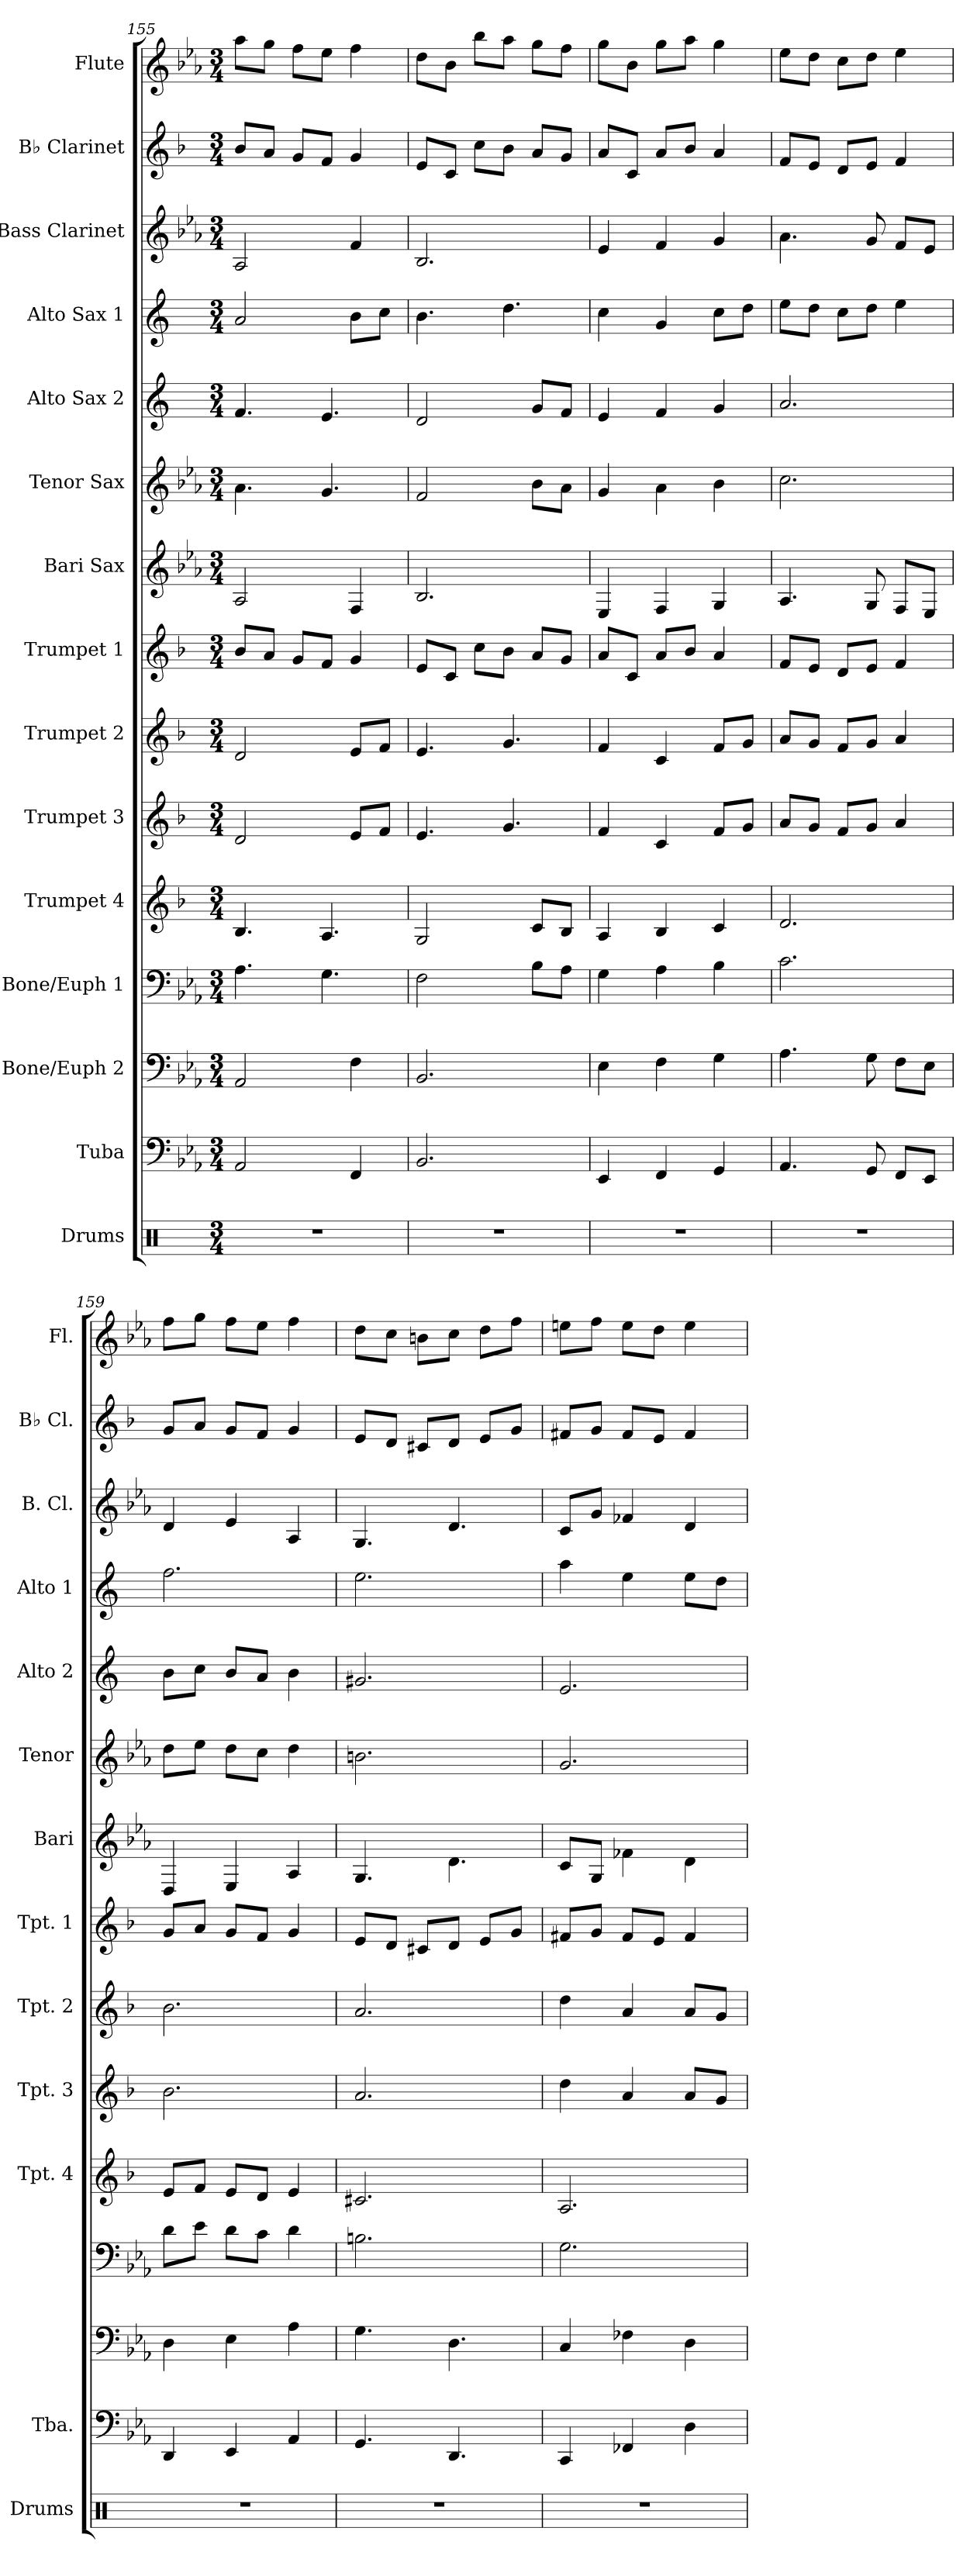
**kern	**kern	**kern	**kern	**kern	**kern	**kern	**kern	**kern	**kern	**kern	**kern	**kern	**kern	**kern
*part15	*part14	*part13	*part12	*part11	*part10	*part9	*part8	*part7	*part6	*part5	*part4	*part3	*part2	*part1
*staff15	*staff14	*staff13	*staff12	*staff11	*staff10	*staff9	*staff8	*staff7	*staff6	*staff5	*staff4	*staff3	*staff2	*staff1
*I"Drums	*I"Tuba	*I"Bone/Euph 2	*I"Bone/Euph 1	*I"Trumpet 4	*I"Trumpet 3	*I"Trumpet 2	*I"Trumpet 1	*I"Bari Sax	*I"Tenor Sax	*I"Alto Sax 2	*I"Alto Sax 1	*I"Bass Clarinet	*I"B♭ Clarinet	*I"Flute
*I'Drums	*I'Tba.	*	*	*I'Tpt. 4	*I'Tpt. 3	*I'Tpt. 2	*I'Tpt. 1	*I'Bari	*I'Tenor	*I'Alto 2	*I'Alto 1	*I'B. Cl.	*I'B♭ Cl.	*I'Fl.
*clefX	*clefF4	*clefF4	*clefF4	*clefG2	*clefG2	*clefG2	*clefG2	*clefG2	*clefG2	*clefG2	*clefG2	*clefG2	*clefG2	*clefG2
*	*	*	*	*ITrd1c2	*ITrd1c2	*ITrd1c2	*ITrd1c2	*ITrd12c21	*ITrd8c14	*ITrd5c9	*ITrd5c9	*ITrd8c14	*ITrd1c2	*
*k[]	*k[b-e-a-]	*k[b-e-a-]	*k[b-e-a-]	*k[b-e-a-]	*k[b-e-a-]	*k[b-e-a-]	*k[b-e-a-]	*k[b-e-a-]	*k[b-e-a-]	*k[b-e-a-]	*k[b-e-a-]	*k[b-e-a-]	*k[b-e-a-]	*k[b-e-a-]
*M3/4	*M3/4	*M3/4	*M3/4	*M3/4	*M3/4	*M3/4	*M3/4	*M3/4	*M3/4	*M3/4	*M3/4	*M3/4	*M3/4	*M3/4
=155	=155	=155	=155	=155	=155	=155	=155	=155	=155	=155	=155	=155	=155	=155
2.r	2AA-/	2AA-/	4.A-\	4.A-/	2c/	2c/	8a-/L	2AA-/	4.A-\	4.A-/	2c/	2AA-/	8a-/L	8aa-\L
.	.	.	.	.	.	.	8g/J	.	.	.	.	.	8g/J	8gg\J
.	.	.	.	.	.	.	8f/L	.	.	.	.	.	8f/L	8ff\L
.	.	.	4.G\	4.G/	.	.	8e-/J	.	4.G/	4.G/	.	.	8e-/J	8ee-\J
.	4FF/	4F\	.	.	8d/L	8d/L	4f/	4FF/	.	.	8d\L	4F/	4f/	4ff\
.	.	.	.	.	8e-/J	8e-/J	.	.	.	.	8e-\J	.	.	.
=156	=156	=156	=156	=156	=156	=156	=156	=156	=156	=156	=156	=156	=156	=156
2.r	2.BB-/	2.BB-/	2F\	2F/	4.d/	4.d/	8d/L	2.BB-/	2F/	2F/	4.d\	2.BB-/	8d/L	8dd\L
.	.	.	.	.	.	.	8B-/J	.	.	.	.	.	8B-/J	8b-\J
.	.	.	.	.	.	.	8b-\L	.	.	.	.	.	8b-\L	8bb-\L
.	.	.	.	.	4.f/	4.f/	8a-\J	.	.	.	4.f\	.	8a-\J	8aa-\J
.	.	.	8B-\L	8B-/L	.	.	8g/L	.	8B-\L	8B-/L	.	.	8g/L	8gg\L
.	.	.	8A-\J	8A-/J	.	.	8f/J	.	8A-\J	8A-/J	.	.	8f/J	8ff\J
=157	=157	=157	=157	=157	=157	=157	=157	=157	=157	=157	=157	=157	=157	=157
2.r	4EE-/	4E-\	4G\	4G/	4e-/	4e-/	8g/L	4EE-/	4G/	4G/	4e-\	4E-/	8g/L	8gg\L
.	.	.	.	.	.	.	8B-/J	.	.	.	.	.	8B-/J	8b-\J
.	4FF/	4F\	4A-\	4A-/	4B-/	4B-/	8g/L	4FF/	4A-\	4A-/	4B-/	4F/	8g/L	8gg\L
.	.	.	.	.	.	.	8a-/J	.	.	.	.	.	8a-/J	8aa-\J
.	4GG/	4G\	4B-\	4B-/	8e-/L	8e-/L	4g/	4GG/	4B-\	4B-/	8e-\L	4G/	4g/	4gg\
.	.	.	.	.	8f/J	8f/J	.	.	.	.	8f\J	.	.	.
=158	=158	=158	=158	=158	=158	=158	=158	=158	=158	=158	=158	=158	=158	=158
2.r	4.AA-/	4.A-\	2.c\	2.c/	8g/L	8g/L	8e-/L	4.AA-/	2.c\	2.c/	8g\L	4.A-\	8e-/L	8ee-\L
.	.	.	.	.	8f/J	8f/J	8d/J	.	.	.	8f\J	.	8d/J	8dd\J
.	.	.	.	.	8e-/L	8e-/L	8c/L	.	.	.	8e-\L	.	8c/L	8cc\L
.	8GG/	8G\	.	.	8f/J	8f/J	8d/J	8GG/	.	.	8f\J	8G/	8d/J	8dd\J
.	8FF/L	8F\L	.	.	4g/	4g/	4e-/	8FF/L	.	.	4g\	8F/L	4e-/	4ee-\
.	8EE-/J	8E-\J	.	.	.	.	.	8EE-/J	.	.	.	8E-/J	.	.
=159	=159	=159	=159	=159	=159	=159	=159	=159	=159	=159	=159	=159	=159	=159
2.r	4DD/	4D\	8d\L	8d/L	2.a-\	2.a-\	8f/L	4DD/	8d\L	8d\L	2.a-\	4D/	8f/L	8ff\L
.	.	.	8e-\J	8e-/J	.	.	8g/J	.	8e-\J	8e-\J	.	.	8g/J	8gg\J
.	4EE-/	4E-\	8d\L	8d/L	.	.	8f/L	4EE-/	8d\L	8d/L	.	4E-/	8f/L	8ff\L
.	.	.	8c\J	8c/J	.	.	8e-/J	.	8c\J	8c/J	.	.	8e-/J	8ee-\J
.	4AA-/	4A-\	4d\	4d/	.	.	4f/	4AA-/	4d\	4d\	.	4AA-/	4f/	4ff\
=160	=160	=160	=160	=160	=160	=160	=160	=160	=160	=160	=160	=160	=160	=160
2.r	4.GG/	4.G\	2.Bn\	2.Bn/	2.g/	2.g/	8d/L	4.GG/	2.Bn\	2.Bn/	2.g\	4.GG/	8d/L	8dd\L
.	.	.	.	.	.	.	8c/J	.	.	.	.	.	8c/J	8cc\J
.	.	.	.	.	.	.	8Bn/L	.	.	.	.	.	8Bn/L	8bn\L
.	4.DD/	4.D\	.	.	.	.	8c/J	4.D\	.	.	.	4.D/	8c/J	8cc\J
.	.	.	.	.	.	.	8d/L	.	.	.	.	.	8d/L	8dd\L
.	.	.	.	.	.	.	8f/J	.	.	.	.	.	8f/J	8ff\J
!!LO:PB:g=z
=161	=161	=161	=161	=161	=161	=161	=161	=161	=161	=161	=161	=161	=161	=161
2.r	4CC/	4C/	2.G\	2.G/	4cc\	4cc\	8en/L	8C/L	2.G/	2.G/	4cc\	8C/L	8en/L	8een\L
.	.	.	.	.	.	.	8f/J	8GG/J	.	.	.	8G/J	8f/J	8ff\J
.	4FF-X/	4F-X\	.	.	4g/	4g/	8e/L	4F-X\	.	.	4g\	4F-X/	8e/L	8ee\L
.	.	.	.	.	.	.	8d/J	.	.	.	.	.	8d/J	8dd\J
.	4D\	4D\	.	.	8g/L	8g/L	4e/	4D\	.	.	8g\L	4D/	4e/	4ee\
.	.	.	.	.	8f/J	8f/J	.	.	.	.	8f\J	.	.	.
=	=	=	=	=	=	=	=	=	=	=	=	=	=	=
*-	*-	*-	*-	*-	*-	*-	*-	*-	*-	*-	*-	*-	*-	*-
